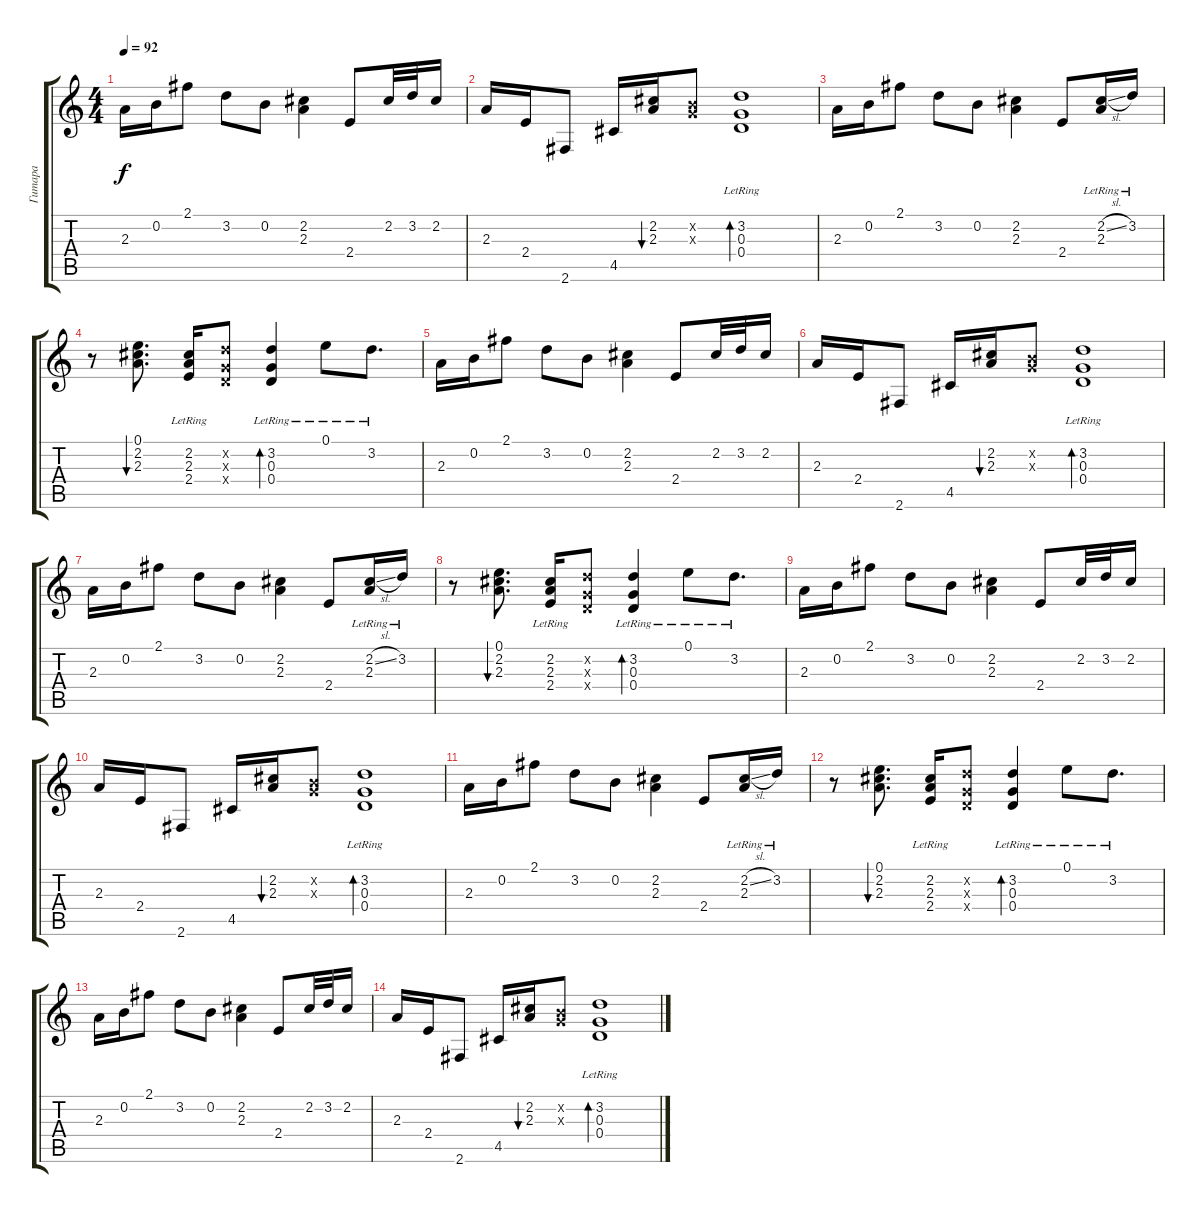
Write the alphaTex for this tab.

\track ("Гитара" "Гитара") {instrument electricguitarclean}
\staff {score tabs}
\tuning (E4 B3 G3 D3 A2 E2) {hide}
\ts (4 4)
\tempo 92
\clef g2
\ks c
2.3.16{dy f instrument electricguitarclean} 0.2.16 2.1.8 3.2.8 0.2.8 (2.2 2.3).4 2.4.8 2.2.32 3.2.32 2.2.16 |
2.3.16 2.4.16 2.6.8 4.5.16 (2.2 2.3).16{bu 60} (0.2{x} 0.3{x}).8 (3.2 0.3 0.4{lr}).1{bd 120} |
2.3.16 0.2.16 2.1.8 3.2.8 0.2.8 (2.2 2.3).4 2.4.8 (2.2{sl lr} 2.3).16 3.2{lr}.16 |
r.8 (0.1 2.2 2.3).8{d bu 60} (2.2 2.3 2.4{lr}).16 (3.2{x} 0.3{x} 0.4{x}).8 (3.2 0.3 0.4{lr}).4{bd 120} 0.1{lr}.8 3.2{lr}.8{d} |
2.3.16{instrument electricguitarclean} 0.2.16 2.1.8 3.2.8 0.2.8 (2.2 2.3).4 2.4.8 2.2.32 3.2.32 2.2.16 |
2.3.16 2.4.16 2.6.8 4.5.16 (2.2 2.3).16{bu 60} (0.2{x} 0.3{x}).8 (3.2 0.3 0.4{lr}).1{bd 120} |
2.3.16 0.2.16 2.1.8 3.2.8 0.2.8 (2.2 2.3).4 2.4.8 (2.2{sl lr} 2.3).16 3.2{lr}.16 |
r.8 (0.1 2.2 2.3).8{d bu 60} (2.2 2.3 2.4{lr}).16 (3.2{x} 0.3{x} 0.4{x}).8 (3.2 0.3 0.4{lr}).4{bd 120} 0.1{lr}.8 3.2{lr}.8{d} |
2.3.16{instrument electricguitarclean} 0.2.16 2.1.8 3.2.8 0.2.8 (2.2 2.3).4 2.4.8 2.2.32 3.2.32 2.2.16 |
2.3.16 2.4.16 2.6.8 4.5.16 (2.2 2.3).16{bu 60} (0.2{x} 0.3{x}).8 (3.2 0.3 0.4{lr}).1{bd 120} |
2.3.16 0.2.16 2.1.8 3.2.8 0.2.8 (2.2 2.3).4 2.4.8 (2.2{sl lr} 2.3).16 3.2{lr}.16 |
r.8 (0.1 2.2 2.3).8{d bu 60} (2.2 2.3 2.4{lr}).16 (3.2{x} 0.3{x} 0.4{x}).8 (3.2 0.3 0.4{lr}).4{bd 120} 0.1{lr}.8 3.2{lr}.8{d} |
2.3.16{instrument electricguitarclean} 0.2.16 2.1.8 3.2.8 0.2.8 (2.2 2.3).4 2.4.8 2.2.32 3.2.32 2.2.16 |
2.3.16 2.4.16 2.6.8 4.5.16 (2.2 2.3).16{bu 60} (0.2{x} 0.3{x}).8 (3.2 0.3 0.4{lr}).1{bd 120}
